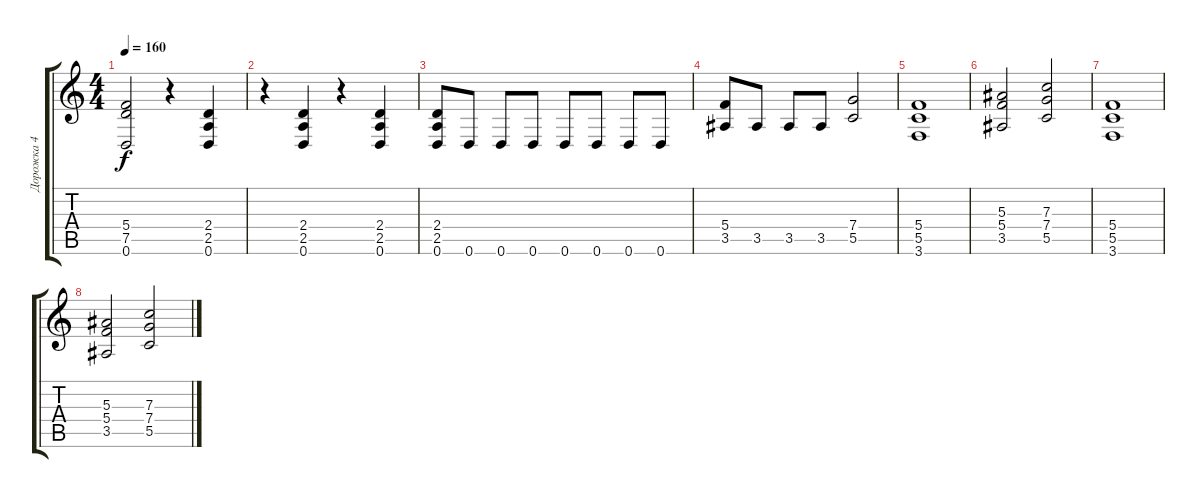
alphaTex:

\track ("Дорожка 4" "Дорожка 4") {instrument distortionguitar}
\staff {score tabs}
\tuning (D4 A3 F3 C3 G2 D2) {hide}
\ts (4 4)
\tempo 160
\clef g2
\ks c
(5.4 7.5 0.6).2{dy f} r.4 (2.4 2.5 0.6).4 |
r.4 (2.4 2.5 0.6).4 r.4 (2.4 2.5 0.6).4 |
(2.4 2.5 0.6).8 0.6.8 0.6.8 0.6.8 0.6.8 0.6.8 0.6.8 0.6.8 |
(5.4 3.5).8 3.5.8 3.5.8 3.5.8 (7.4 5.5).2 |
(5.4 5.5 3.6).1 |
(5.3 5.4 3.5).2 (7.3 7.4 5.5).2 |
(5.4 5.5 3.6).1 |
(5.3 5.4 3.5).2 (7.3 7.4 5.5).2
